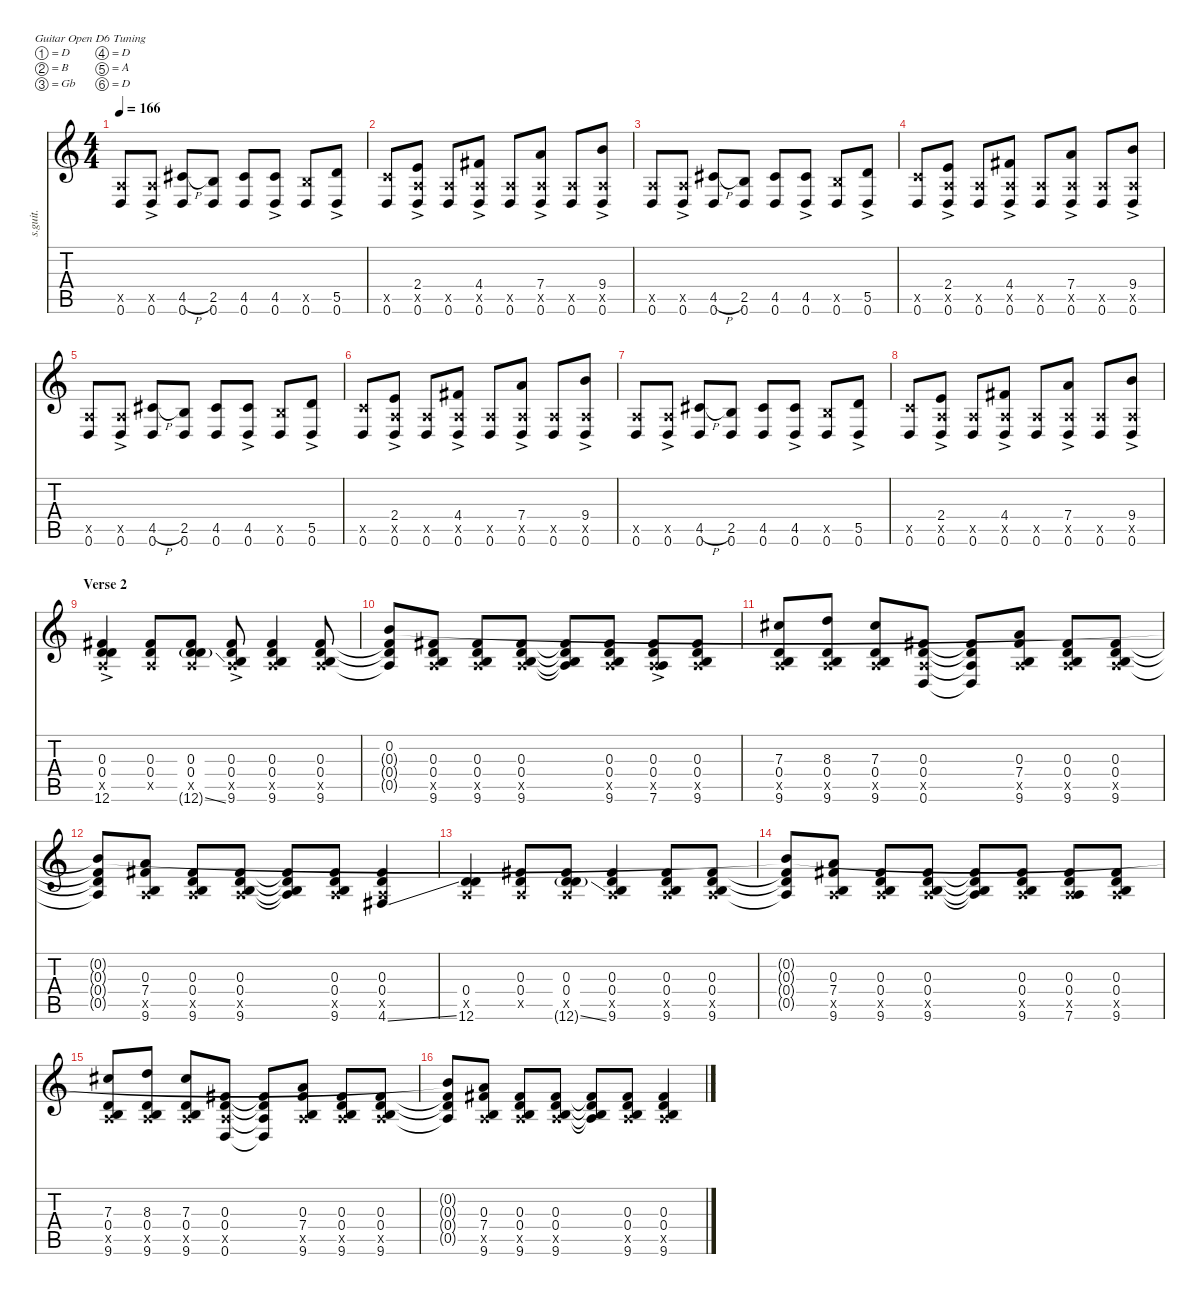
\defaultSystemsLayout 4
\hideDynamics
\bracketExtendMode nobrackets
\track ("Thom Yorke " "s.guit.") {instrument acousticguitarsteel}
\staff {score tabs}
\tuning (D4 B3 Gb3 D3 A2 D2)
\ts (4 4)
\tempo 166
\clef g2
\ks c
(0.5{x} 0.6).8{lyrics (0 "") lyrics (1 "") lyrics (2 "") lyrics (3 "") lyrics (4 "") dy mf} (0.5{ac x} 0.6).8{lyrics (0 "") lyrics (1 "") lyrics (2 "") lyrics (3 "") lyrics (4 "")} (4.5{h acc #} 0.6).8{lyrics (0 "") lyrics (1 "") lyrics (2 "") lyrics (3 "") lyrics (4 "")} (2.5 0.6).8{lyrics (0 "") lyrics (1 "") lyrics (2 "") lyrics (3 "") lyrics (4 "")} (4.5{acc #} 0.6).8{lyrics (0 "") lyrics (1 "") lyrics (2 "") lyrics (3 "") lyrics (4 "")} (4.5{ac acc #} 0.6).8{lyrics (0 "") lyrics (1 "") lyrics (2 "") lyrics (3 "") lyrics (4 "")} (2.5{x} 0.6).8{lyrics (0 "") lyrics (1 "") lyrics (2 "") lyrics (3 "") lyrics (4 "")} (5.5{ac} 0.6).8{lyrics (0 "") lyrics (1 "") lyrics (2 "") lyrics (3 "") lyrics (4 "")} |
(3.5{x} 0.6).8{lyrics (0 "") lyrics (1 "") lyrics (2 "") lyrics (3 "") lyrics (4 "")} (2.4{ac} 0.5{x} 0.6).8{lyrics (0 "") lyrics (1 "") lyrics (2 "") lyrics (3 "") lyrics (4 "")} (0.5{x} 0.6).8{lyrics (0 "") lyrics (1 "") lyrics (2 "") lyrics (3 "") lyrics (4 "")} (4.4{ac acc #} 0.5{x} 0.6).8{lyrics (0 "") lyrics (1 "") lyrics (2 "") lyrics (3 "") lyrics (4 "")} (0.5{x} 0.6).8{lyrics (0 "") lyrics (1 "") lyrics (2 "") lyrics (3 "") lyrics (4 "")} (7.4{ac} 0.5{x} 0.6).8{lyrics (0 "") lyrics (1 "") lyrics (2 "") lyrics (3 "") lyrics (4 "")} (0.5{x} 0.6).8{lyrics (0 "") lyrics (1 "") lyrics (2 "") lyrics (3 "") lyrics (4 "")} (9.4{ac} 0.5{x} 0.6).8{lyrics (0 "") lyrics (1 "") lyrics (2 "") lyrics (3 "") lyrics (4 "")} |
(0.5{x} 0.6).8{lyrics (0 "") lyrics (1 "") lyrics (2 "") lyrics (3 "") lyrics (4 "")} (0.5{ac x} 0.6).8{lyrics (0 "") lyrics (1 "") lyrics (2 "") lyrics (3 "") lyrics (4 "")} (4.5{h acc #} 0.6).8{lyrics (0 "") lyrics (1 "") lyrics (2 "") lyrics (3 "") lyrics (4 "")} (2.5 0.6).8{lyrics (0 "") lyrics (1 "") lyrics (2 "") lyrics (3 "") lyrics (4 "")} (4.5{acc #} 0.6).8{lyrics (0 "") lyrics (1 "") lyrics (2 "") lyrics (3 "") lyrics (4 "")} (4.5{ac acc #} 0.6).8{lyrics (0 "") lyrics (1 "") lyrics (2 "") lyrics (3 "") lyrics (4 "")} (2.5{x} 0.6).8{lyrics (0 "") lyrics (1 "") lyrics (2 "") lyrics (3 "") lyrics (4 "")} (5.5{ac} 0.6).8{lyrics (0 "") lyrics (1 "") lyrics (2 "") lyrics (3 "") lyrics (4 "")} |
(3.5{x} 0.6).8{lyrics (0 "") lyrics (1 "") lyrics (2 "") lyrics (3 "") lyrics (4 "")} (2.4{ac} 0.5{x} 0.6).8{lyrics (0 "") lyrics (1 "") lyrics (2 "") lyrics (3 "") lyrics (4 "")} (0.5{x} 0.6).8{lyrics (0 "") lyrics (1 "") lyrics (2 "") lyrics (3 "") lyrics (4 "")} (4.4{ac acc #} 0.5{x} 0.6).8{lyrics (0 "") lyrics (1 "") lyrics (2 "") lyrics (3 "") lyrics (4 "")} (0.5{x} 0.6).8{lyrics (0 "") lyrics (1 "") lyrics (2 "") lyrics (3 "") lyrics (4 "")} (7.4{ac} 0.5{x} 0.6).8{lyrics (0 "") lyrics (1 "") lyrics (2 "") lyrics (3 "") lyrics (4 "")} (0.5{x} 0.6).8{lyrics (0 "") lyrics (1 "") lyrics (2 "") lyrics (3 "") lyrics (4 "")} (9.4{ac} 0.5{x} 0.6).8{lyrics (0 "") lyrics (1 "") lyrics (2 "") lyrics (3 "") lyrics (4 "")} |
(0.5{x} 0.6).8{lyrics (0 "") lyrics (1 "") lyrics (2 "") lyrics (3 "") lyrics (4 "")} (0.5{ac x} 0.6).8{lyrics (0 "") lyrics (1 "") lyrics (2 "") lyrics (3 "") lyrics (4 "")} (4.5{h acc #} 0.6).8{lyrics (0 "") lyrics (1 "") lyrics (2 "") lyrics (3 "") lyrics (4 "")} (2.5 0.6).8{lyrics (0 "") lyrics (1 "") lyrics (2 "") lyrics (3 "") lyrics (4 "")} (4.5{acc #} 0.6).8{lyrics (0 "") lyrics (1 "") lyrics (2 "") lyrics (3 "") lyrics (4 "")} (4.5{ac acc #} 0.6).8{lyrics (0 "") lyrics (1 "") lyrics (2 "") lyrics (3 "") lyrics (4 "")} (2.5{x} 0.6).8{lyrics (0 "") lyrics (1 "") lyrics (2 "") lyrics (3 "") lyrics (4 "")} (5.5{ac} 0.6).8{lyrics (0 "") lyrics (1 "") lyrics (2 "") lyrics (3 "") lyrics (4 "")} |
(3.5{x} 0.6).8{lyrics (0 "") lyrics (1 "") lyrics (2 "") lyrics (3 "") lyrics (4 "")} (2.4{ac} 0.5{x} 0.6).8{lyrics (0 "") lyrics (1 "") lyrics (2 "") lyrics (3 "") lyrics (4 "")} (0.5{x} 0.6).8{lyrics (0 "") lyrics (1 "") lyrics (2 "") lyrics (3 "") lyrics (4 "")} (4.4{ac acc #} 0.5{x} 0.6).8{lyrics (0 "") lyrics (1 "") lyrics (2 "") lyrics (3 "") lyrics (4 "")} (0.5{x} 0.6).8{lyrics (0 "") lyrics (1 "") lyrics (2 "") lyrics (3 "") lyrics (4 "")} (7.4{ac} 0.5{x} 0.6).8{lyrics (0 "") lyrics (1 "") lyrics (2 "") lyrics (3 "") lyrics (4 "")} (0.5{x} 0.6).8{lyrics (0 "") lyrics (1 "") lyrics (2 "") lyrics (3 "") lyrics (4 "")} (9.4{ac} 0.5{x} 0.6).8{lyrics (0 "") lyrics (1 "") lyrics (2 "") lyrics (3 "") lyrics (4 "")} |
(0.5{x} 0.6).8{lyrics (0 "") lyrics (1 "") lyrics (2 "") lyrics (3 "") lyrics (4 "")} (0.5{ac x} 0.6).8{lyrics (0 "") lyrics (1 "") lyrics (2 "") lyrics (3 "") lyrics (4 "")} (4.5{h acc #} 0.6).8{lyrics (0 "") lyrics (1 "") lyrics (2 "") lyrics (3 "") lyrics (4 "")} (2.5 0.6).8{lyrics (0 "") lyrics (1 "") lyrics (2 "") lyrics (3 "") lyrics (4 "")} (4.5{acc #} 0.6).8{lyrics (0 "") lyrics (1 "") lyrics (2 "") lyrics (3 "") lyrics (4 "")} (4.5{ac acc #} 0.6).8{lyrics (0 "") lyrics (1 "") lyrics (2 "") lyrics (3 "") lyrics (4 "")} (2.5{x} 0.6).8{lyrics (0 "") lyrics (1 "") lyrics (2 "") lyrics (3 "") lyrics (4 "")} (5.5{ac} 0.6).8{lyrics (0 "") lyrics (1 "") lyrics (2 "") lyrics (3 "") lyrics (4 "")} |
(3.5{x} 0.6).8{lyrics (0 "") lyrics (1 "") lyrics (2 "") lyrics (3 "") lyrics (4 "")} (2.4{ac} 0.5{x} 0.6).8{lyrics (0 "") lyrics (1 "") lyrics (2 "") lyrics (3 "") lyrics (4 "")} (0.5{x} 0.6).8{lyrics (0 "") lyrics (1 "") lyrics (2 "") lyrics (3 "") lyrics (4 "")} (4.4{ac acc #} 0.5{x} 0.6).8{lyrics (0 "") lyrics (1 "") lyrics (2 "") lyrics (3 "") lyrics (4 "")} (0.5{x} 0.6).8{lyrics (0 "") lyrics (1 "") lyrics (2 "") lyrics (3 "") lyrics (4 "")} (7.4{ac} 0.5{x} 0.6).8{lyrics (0 "") lyrics (1 "") lyrics (2 "") lyrics (3 "") lyrics (4 "")} (0.5{x} 0.6).8{lyrics (0 "") lyrics (1 "") lyrics (2 "") lyrics (3 "") lyrics (4 "")} (9.4{ac} 0.5{x} 0.6).8{lyrics (0 "") lyrics (1 "") lyrics (2 "") lyrics (3 "") lyrics (4 "")} |
\section ("" "Verse 2")
(0.3{acc #} 0.4 0.5{x} 12.6{ac}).4{lyrics (0 "") lyrics (1 "") lyrics (2 "") lyrics (3 "") lyrics (4 "") dy f} (0.3{acc #} 0.4 0.5{x}).8{lyrics (0 "") lyrics (1 "") lyrics (2 "") lyrics (3 "") lyrics (4 "")} (0.3{acc #} 0.4 0.5{x} 12.6{ss g}).8{lyrics (0 "") lyrics (1 "") lyrics (2 "") lyrics (3 "") lyrics (4 "")} (0.3{acc #} 0.4 0.5{x} 9.6{ac}).8{lyrics (0 "") lyrics (1 "") lyrics (2 "") lyrics (3 "") lyrics (4 "")} (0.3{acc #} 0.4 0.5{x} 9.6).4{lyrics (0 "") lyrics (1 "") lyrics (2 "") lyrics (3 "") lyrics (4 "")} (0.3{acc #} 0.4 0.5{x} 9.6).8{lyrics (0 "") lyrics (1 "") lyrics (2 "") lyrics (3 "") lyrics (4 "")} |
(0.2 0.3{t acc #} 0.4{t} 0.5{t}).8{lyrics (0 "") lyrics (1 "") lyrics (2 "") lyrics (3 "") lyrics (4 "")} (0.3{acc #} 0.4 0.5{x} 9.6).8{lyrics (0 "") lyrics (1 "") lyrics (2 "") lyrics (3 "") lyrics (4 "")} (0.3{acc #} 0.4 0.5{x} 9.6).8{lyrics (0 "") lyrics (1 "") lyrics (2 "") lyrics (3 "") lyrics (4 "")} (0.3{acc #} 0.4 0.5{x} 9.6).8{lyrics (0 "") lyrics (1 "") lyrics (2 "") lyrics (3 "") lyrics (4 "")} (0.3{t acc #} 0.4{t} 0.5{t} 9.6{t}).8{lyrics (0 "") lyrics (1 "") lyrics (2 "") lyrics (3 "") lyrics (4 "")} (0.3{acc #} 0.4 0.5{x} 9.6).8{lyrics (0 "") lyrics (1 "") lyrics (2 "") lyrics (3 "") lyrics (4 "")} (0.3{acc #} 0.4 0.5{x} 7.6{ac}).8{lyrics (0 "") lyrics (1 "") lyrics (2 "") lyrics (3 "") lyrics (4 "")} (0.3{acc #} 0.4 0.5{x} 9.6).8{lyrics (0 "") lyrics (1 "") lyrics (2 "") lyrics (3 "") lyrics (4 "")} |
(7.3{acc #} 0.4 0.5{x} 9.6).8{lyrics (0 "") lyrics (1 "") lyrics (2 "") lyrics (3 "") lyrics (4 "")} (8.3 0.4 0.5{x} 9.6).8{lyrics (0 "") lyrics (1 "") lyrics (2 "") lyrics (3 "") lyrics (4 "")} (7.3{acc #} 0.4 0.5{x} 9.6).8{lyrics (0 "") lyrics (1 "") lyrics (2 "") lyrics (3 "") lyrics (4 "")} (0.3{acc #} 0.4 0.5{x} 0.6).8{lyrics (0 "") lyrics (1 "") lyrics (2 "") lyrics (3 "") lyrics (4 "")} (0.3{t acc #} 0.4{t} 0.5{t} 0.6{t}).8{lyrics (0 "") lyrics (1 "") lyrics (2 "") lyrics (3 "") lyrics (4 "")} (0.3{acc #} 7.4 0.5{x} 9.6).8{lyrics (0 "") lyrics (1 "") lyrics (2 "") lyrics (3 "") lyrics (4 "")} (0.3{acc #} 0.4 0.5{x} 9.6).8{lyrics (0 "") lyrics (1 "") lyrics (2 "") lyrics (3 "") lyrics (4 "")} (0.3{acc #} 0.4 0.5{x} 9.6).8{lyrics (0 "") lyrics (1 "") lyrics (2 "") lyrics (3 "") lyrics (4 "")} |
(0.2{t} 0.3{t acc #} 0.4{t} 0.5{t}).8{lyrics (0 "") lyrics (1 "") lyrics (2 "") lyrics (3 "") lyrics (4 "")} (0.3{acc #} 7.4 0.5{x} 9.6).8{lyrics (0 "") lyrics (1 "") lyrics (2 "") lyrics (3 "") lyrics (4 "")} (0.3{acc #} 0.4 0.5{x} 9.6).8{lyrics (0 "") lyrics (1 "") lyrics (2 "") lyrics (3 "") lyrics (4 "")} (0.3{acc #} 0.4 0.5{x} 9.6).8{lyrics (0 "") lyrics (1 "") lyrics (2 "") lyrics (3 "") lyrics (4 "")} (0.3{t acc #} 0.4{t} 0.5{t} 9.6{t}).8{lyrics (0 "") lyrics (1 "") lyrics (2 "") lyrics (3 "") lyrics (4 "")} (0.3{acc #} 0.4 0.5{x} 9.6).8{lyrics (0 "") lyrics (1 "") lyrics (2 "") lyrics (3 "") lyrics (4 "")} (0.3{acc #} 0.4 0.5{x} 4.6{ss acc #}).4{lyrics (0 "") lyrics (1 "") lyrics (2 "") lyrics (3 "") lyrics (4 "")} |
(0.4 0.5{x} 12.6).4{lyrics (0 "") lyrics (1 "") lyrics (2 "") lyrics (3 "") lyrics (4 "")} (0.3{acc #} 0.4 0.5{x}).8{lyrics (0 "") lyrics (1 "") lyrics (2 "") lyrics (3 "") lyrics (4 "")} (0.3{acc #} 0.4 0.5{x} 12.6{ss g}).8{lyrics (0 "") lyrics (1 "") lyrics (2 "") lyrics (3 "") lyrics (4 "")} (0.3{acc #} 0.4 0.5{x} 9.6).4{lyrics (0 "") lyrics (1 "") lyrics (2 "") lyrics (3 "") lyrics (4 "")} (0.3{acc #} 0.4 0.5{x} 9.6).8{lyrics (0 "") lyrics (1 "") lyrics (2 "") lyrics (3 "") lyrics (4 "")} (0.3{acc #} 0.4 0.5{x} 9.6).8{lyrics (0 "") lyrics (1 "") lyrics (2 "") lyrics (3 "") lyrics (4 "")} |
(0.2{t} 0.3{t acc #} 0.4{t} 0.5{t}).8{lyrics (0 "") lyrics (1 "") lyrics (2 "") lyrics (3 "") lyrics (4 "")} (0.3{acc #} 7.4 0.5{x} 9.6).8{lyrics (0 "") lyrics (1 "") lyrics (2 "") lyrics (3 "") lyrics (4 "")} (0.3{acc #} 0.4 0.5{x} 9.6).8{lyrics (0 "") lyrics (1 "") lyrics (2 "") lyrics (3 "") lyrics (4 "")} (0.3{acc #} 0.4 0.5{x} 9.6).8{lyrics (0 "") lyrics (1 "") lyrics (2 "") lyrics (3 "") lyrics (4 "")} (0.3{t acc #} 0.4{t} 0.5{t} 9.6{t}).8{lyrics (0 "") lyrics (1 "") lyrics (2 "") lyrics (3 "") lyrics (4 "")} (0.3{acc #} 0.4 0.5{x} 9.6).8{lyrics (0 "") lyrics (1 "") lyrics (2 "") lyrics (3 "") lyrics (4 "")} (0.3{acc #} 0.4 0.5{x} 7.6).8{lyrics (0 "") lyrics (1 "") lyrics (2 "") lyrics (3 "") lyrics (4 "")} (0.3{acc #} 0.4 0.5{x} 9.6).8{lyrics (0 "") lyrics (1 "") lyrics (2 "") lyrics (3 "") lyrics (4 "") dy mf} |
(7.3{acc #} 0.4 0.5{x} 9.6).8{lyrics (0 "") lyrics (1 "") lyrics (2 "") lyrics (3 "") lyrics (4 "") dy f} (8.3 0.4 0.5{x} 9.6).8{lyrics (0 "") lyrics (1 "") lyrics (2 "") lyrics (3 "") lyrics (4 "")} (7.3{acc #} 0.4 0.5{x} 9.6).8{lyrics (0 "") lyrics (1 "") lyrics (2 "") lyrics (3 "") lyrics (4 "")} (0.3{acc #} 0.4 0.5{x} 0.6).8{lyrics (0 "") lyrics (1 "") lyrics (2 "") lyrics (3 "") lyrics (4 "")} (0.3{t acc #} 0.4{t} 0.5{t} 0.6{t}).8{lyrics (0 "") lyrics (1 "") lyrics (2 "") lyrics (3 "") lyrics (4 "")} (0.3{acc #} 7.4 0.5{x} 9.6).8{lyrics (0 "") lyrics (1 "") lyrics (2 "") lyrics (3 "") lyrics (4 "")} (0.3{acc #} 0.4 0.5{x} 9.6).8{lyrics (0 "") lyrics (1 "") lyrics (2 "") lyrics (3 "") lyrics (4 "")} (0.3{acc #} 0.4 0.5{x} 9.6).8{lyrics (0 "") lyrics (1 "") lyrics (2 "") lyrics (3 "") lyrics (4 "")} |
(0.2{t} 0.3{t acc #} 0.4{t} 0.5{t}).8{lyrics (0 "") lyrics (1 "") lyrics (2 "") lyrics (3 "") lyrics (4 "")} (0.3{acc #} 7.4 0.5{x} 9.6).8{lyrics (0 "") lyrics (1 "") lyrics (2 "") lyrics (3 "") lyrics (4 "")} (0.3{acc #} 0.4 0.5{x} 9.6).8{lyrics (0 "") lyrics (1 "") lyrics (2 "") lyrics (3 "") lyrics (4 "")} (0.3{acc #} 0.4 0.5{x} 9.6).8{lyrics (0 "") lyrics (1 "") lyrics (2 "") lyrics (3 "") lyrics (4 "")} (0.3{t acc #} 0.4{t} 0.5{t} 9.6{t}).8{lyrics (0 "") lyrics (1 "") lyrics (2 "") lyrics (3 "") lyrics (4 "")} (0.3{acc #} 0.4 0.5{x} 9.6).8{lyrics (0 "") lyrics (1 "") lyrics (2 "") lyrics (3 "") lyrics (4 "")} (0.3{acc #} 0.4 0.5{x} 9.6).4{lyrics (0 "") lyrics (1 "") lyrics (2 "") lyrics (3 "") lyrics (4 "")}
